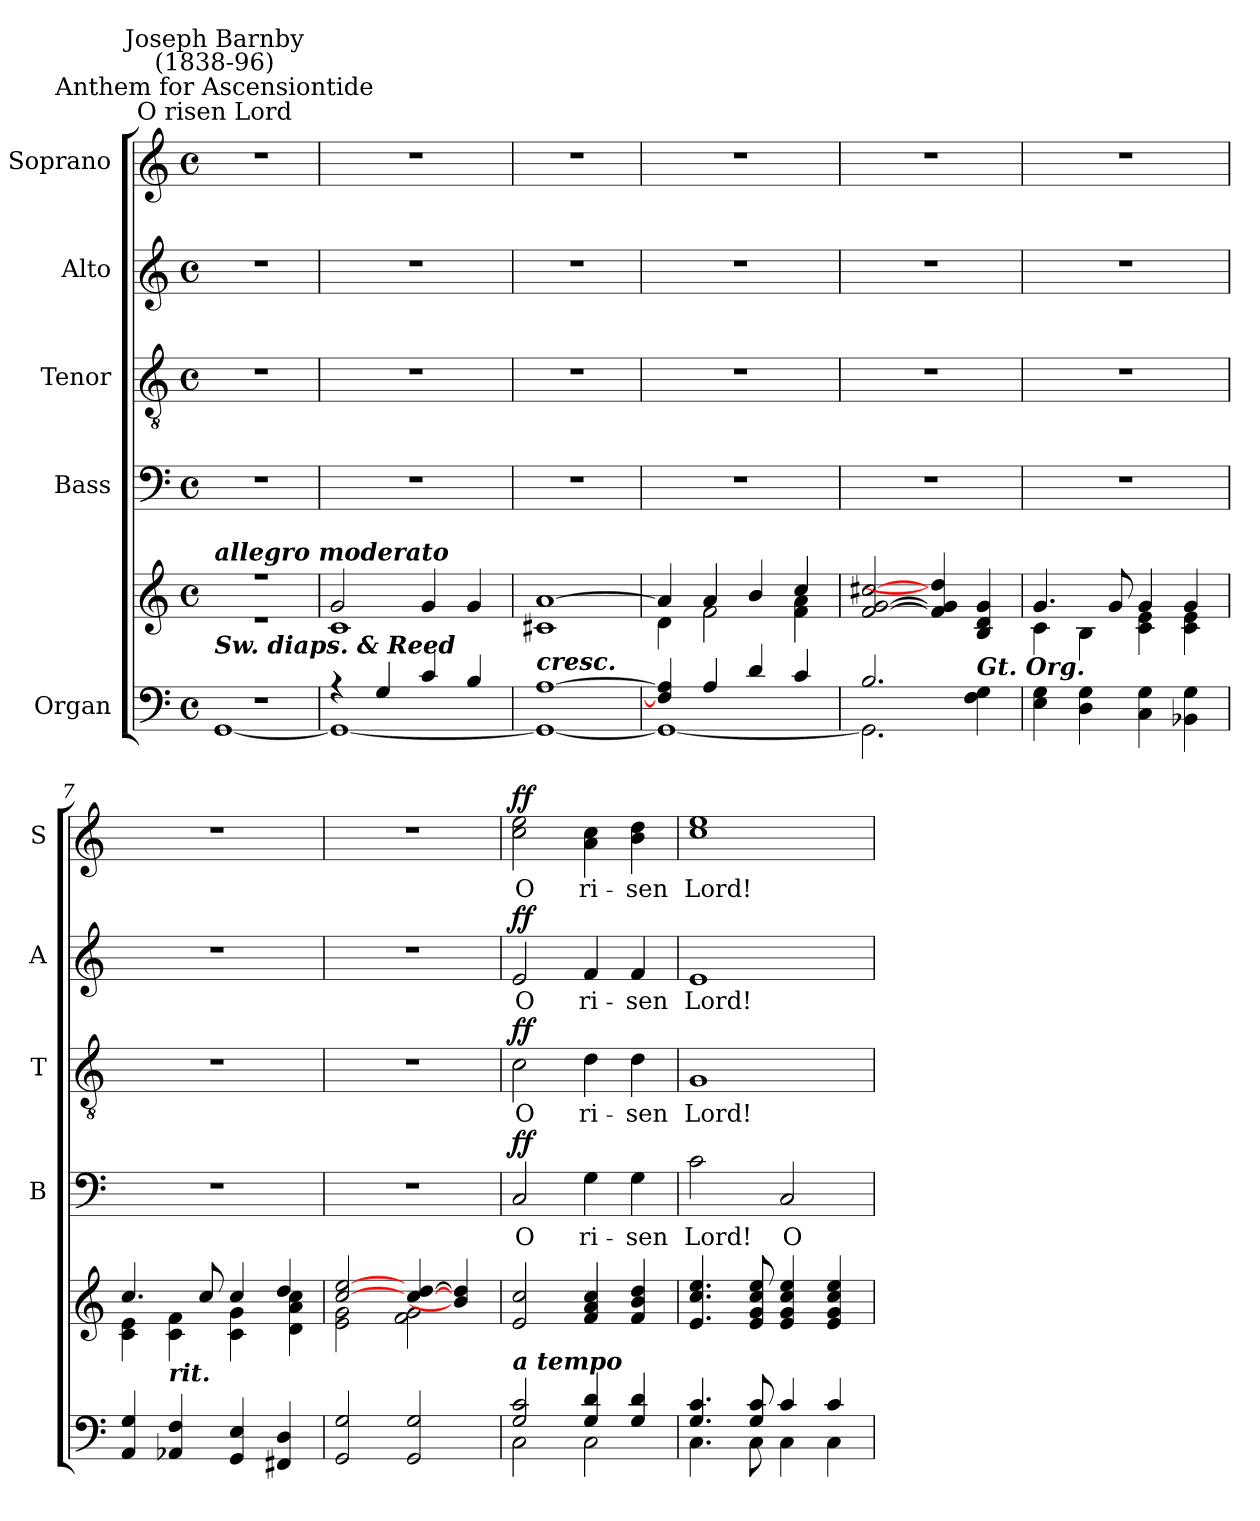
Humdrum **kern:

**kern	**kern	**kern	**text	**dynam	**kern	**text	**dynam	**kern	**text	**dynam	**kern	**text	**dynam
*part5	*part5	*part4	*part4	*part4	*part3	*part3	*part3	*part2	*part2	*part2	*part1	*part1	*part1
*staff6	*staff5	*staff4	*staff4	*staff4	*staff3	*staff3	*staff3	*staff2	*staff2	*staff2	*staff1	*staff1	*staff1
*I"Organ	*	*I"Bass	*	*	*I"Tenor	*	*	*I"Alto	*	*	*I"Soprano	*	*
*	*	*I'B	*	*	*I'T	*	*	*I'A	*	*	*I'S	*	*
*clefF4	*clefG2	*clefF4	*	*	*clefGv2	*	*	*clefG2	*	*	*clefG2	*	*
*k[]	*k[]	*k[]	*	*	*k[]	*	*	*k[]	*	*	*k[]	*	*
*C:	*C:	*C:	*	*	*C:	*	*	*C:	*	*	*C:	*	*
*M4/4	*M4/4	*M4/4	*	*	*M4/4	*	*	*M4/4	*	*	*M4/4	*	*
*met(c)	*met(c)	*met(c)	*	*	*met(c)	*	*	*met(c)	*	*	*met(c)	*	*
=1	=1	=1	=1	=1	=1	=1	=1	=1	=1	=1	=1	=1	=1
*^	*^	*	*	*	*	*	*	*	*	*	*	*	*
!	!	!	!	!	!	!	!	!	!	!	!	!	!LO:TX:a:cj:t=O risen Lord	!	!
!	!	!	!	!	!	!	!	!	!	!	!	!	!LO:TX:a:cj:t=Anthem for Ascensiontide	!	!
!	!	!	!	!	!	!	!	!	!	!	!	!	!LO:TX:a:cj:t=Joseph Barnby\n(1838-96)	!	!
!	!	!LO:TX:a:Bi:t=allegro moderato	!	!	!	!	!	!	!	!	!	!	!	!	!
!LO:TX:a:Bi:t=Sw. diaps. & Reed	!	!	!	!	!	!	!	!	!	!	!	!	!	!	!
1r	[1GG\	1r	1r	1r	.	.	1r	.	.	1r	.	.	1r	.	.
=2	=2	=2	=2	=2	=2	=2	=2	=2	=2	=2	=2	=2	=2	=2	=2
4r	1GG\_	2g/	1c\	1r	.	.	1r	.	.	1r	.	.	1r	.	.
4G/	.	.	.	.	.	.	.	.	.	.	.	.	.	.	.
4c/	.	4g/	.	.	.	.	.	.	.	.	.	.	.	.	.
4B/	.	4g/	.	.	.	.	.	.	.	.	.	.	.	.	.
=3	=3	=3	=3	=3	=3	=3	=3	=3	=3	=3	=3	=3	=3	=3	=3
!LO:TX:a:Bi:t=cresc.	!	!	!	!	!	!	!	!	!	!	!	!	!	!	!
[1A/	1GG\_	[1a/	1c#X\	1r	.	.	1r	.	.	1r	.	.	1r	.	.
=4	=4	=4	=4	=4	=4	=4	=4	=4	=4	=4	=4	=4	=4	=4	=4
4F/] 4A/]	1GG\_	4a/]	4d\	1r	.	.	1r	.	.	1r	.	.	1r	.	.
4A/	.	4a/	2f\	.	.	.	.	.	.	.	.	.	.	.	.
4d/	.	4b/	.	.	.	.	.	.	.	.	.	.	.	.	.
4c/	.	4cc/	4f\ 4a\	.	.	.	.	.	.	.	.	.	.	.	.
=5	=5	=5	=5	=5	=5	=5	=5	=5	=5	=5	=5	=5	=5	=5	=5
2.B/	2.GG\]	[2f/ [2g/ [2cc#X/	1ryy	1r	.	.	1r	.	.	1r	.	.	1r	.	.
.	.	4f/] 4g/] 4dd/]	.	.	.	.	.	.	.	.	.	.	.	.	.
!	!	!LO:TX:b:Bi:t=Gt. Org.	!	!	!	!	!	!	!	!	!	!	!	!	!
4ryy	4F\ 4G\	4B/ 4d/ 4g/	.	.	.	.	.	.	.	.	.	.	.	.	.
=6	=6	=6	=6	=6	=6	=6	=6	=6	=6	=6	=6	=6	=6	=6	=6
1ryy	4E\ 4G\	4.g/	4c\	1r	.	.	1r	.	.	1r	.	.	1r	.	.
.	4D\ 4G\	.	4B\	.	.	.	.	.	.	.	.	.	.	.	.
.	.	8g/	.	.	.	.	.	.	.	.	.	.	.	.	.
.	4C\ 4G\	4g/	4c\ 4e\	.	.	.	.	.	.	.	.	.	.	.	.
.	4BB-X\ 4G\	4g/	4c\ 4e\	.	.	.	.	.	.	.	.	.	.	.	.
=7	=7	=7	=7	=7	=7	=7	=7	=7	=7	=7	=7	=7	=7	=7	=7
4AA/ 4G/	1ryy	4.cc/	4c\ 4e\	1r	.	.	1r	.	.	1r	.	.	1r	.	.
!	!	!	!LO:TX:b:Bi:t=rit.	!	!	!	!	!	!	!	!	!	!	!	!
4AA-X/ 4F/	.	.	4c\ 4f\	.	.	.	.	.	.	.	.	.	.	.	.
.	.	8cc/	.	.	.	.	.	.	.	.	.	.	.	.	.
4GG/ 4E/	.	4cc/	4c\ 4g\	.	.	.	.	.	.	.	.	.	.	.	.
4FF#X/ 4D/	.	4dd/	4d\ 4a\ 4cc\	.	.	.	.	.	.	.	.	.	.	.	.
=8	=8	=8	=8	=8	=8	=8	=8	=8	=8	=8	=8	=8	=8	=8	=8
2GG/ 2G/	1ryy	[2cc/ [2ee/	2e\ 2g\	1r	.	.	1r	.	.	1r	.	.	1r	.	.
2GG/ 2G/	.	[4cc/ [4dd/	2f\ 2g\	.	.	.	.	.	.	.	.	.	.	.	.
.	.	4b/] 4dd/]	.	.	.	.	.	.	.	.	.	.	.	.	.
=9	=9	=9	=9	=9	=9	=9	=9	=9	=9	=9	=9	=9	=9	=9	=9
!	!	!LO:TX:b:Bi:t=a tempo	!	!	!	!	!	!	!	!	!	!	!	!	!
!	!	!	!	!	!LO:LY:b	!LO:DY:b	!	!LO:LY:b	!LO:DY:b	!	!LO:LY:b	!LO:DY:b	!	!LO:LY:b	!LO:DY:b
2G/ 2c/	2C\	2e/ 2cc/	1ryy	2C	O	ff	2c	O	ff	2e	O	ff	2cc 2ee	O	ff
!	!	!	!	!	!LO:LY:b	!	!	!LO:LY:b	!	!	!LO:LY:b	!	!	!LO:LY:b	!
4G/ 4d/	2C\	4f/ 4a/ 4cc/	.	4G	ri-	.	4d	ri-	.	4f	ri-	.	4a 4cc	ri-	.
!	!	!	!	!	!LO:LY:b	!	!	!LO:LY:b	!	!	!LO:LY:b	!	!	!LO:LY:b	!
4G/ 4d/	.	4f/ 4b/ 4dd/	.	4G	-sen	.	4d	-sen	.	4f	-sen	.	4b 4dd	-sen	.
=10	=10	=10	=10	=10	=10	=10	=10	=10	=10	=10	=10	=10	=10	=10	=10
!	!	!	!	!	!LO:LY:b	!	!	!LO:LY:b	!	!	!LO:LY:b	!	!	!LO:LY:b	!
4.G/ 4.c/	4.C\	4.e/ 4.cc/ 4.ee/	1ryy	2c	Lord!	.	1G	Lord!	.	1e	Lord!	.	1cc 1ee	Lord!	.
8G/ 8c/	8C\	8e/ 8g/ 8cc/ 8ee/	.	.	.	.	.	.	.	.	.	.	.	.	.
!	!	!	!	!	!LO:LY:b	!	!	!	!	!	!	!	!	!	!
4c/	4C\	4e/ 4g/ 4cc/ 4ee/	.	2C	O	.	.	.	.	.	.	.	.	.	.
4c/	4C\	4e/ 4g/ 4cc/ 4ee/	.	.	.	.	.	.	.	.	.	.	.	.	.
*v	*v	*	*	*	*	*	*	*	*	*	*	*	*	*	*
*	*v	*v	*	*	*	*	*	*	*	*	*	*	*	*
=	=	=	=	=	=	=	=	=	=	=	=	=	=
*-	*-	*-	*-	*-	*-	*-	*-	*-	*-	*-	*-	*-	*-
